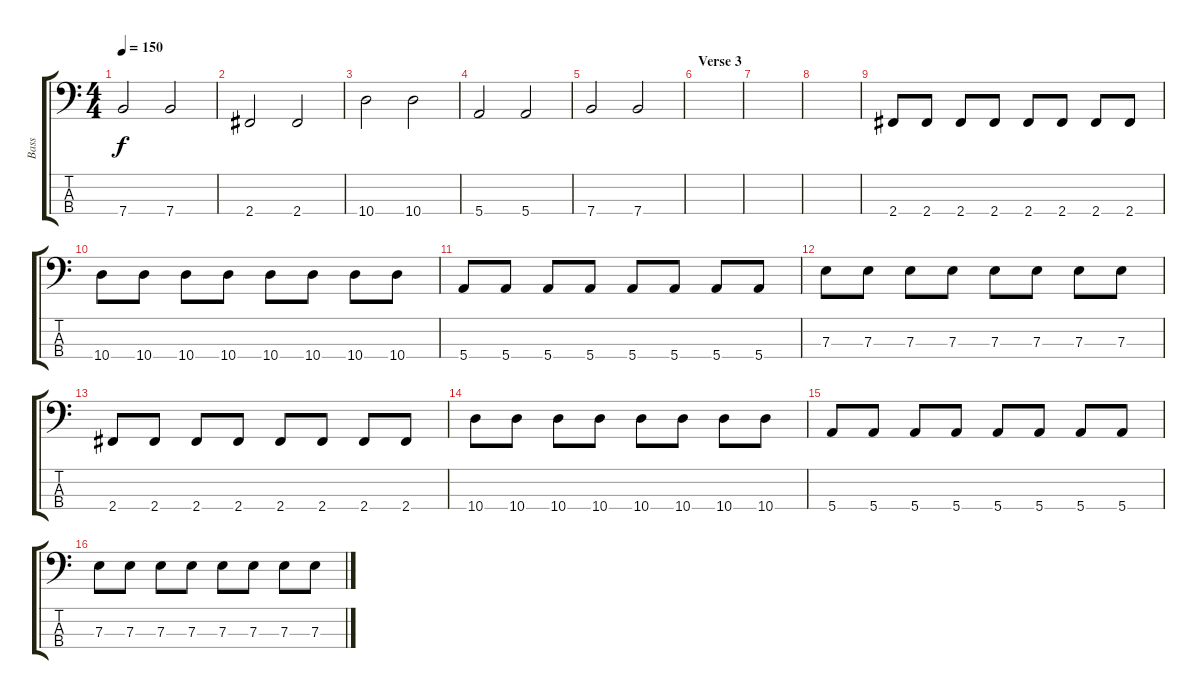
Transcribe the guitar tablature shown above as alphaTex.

\track ("Bass" "Bass") {instrument electricbasspick}
\staff {score tabs}
\tuning (G2 D2 A1 E1) {hide}
\ts (4 4)
\tempo 150
\clef f4
\ks c
7.4.2{dy f} 7.4.2 |
2.4.2 2.4.2 |
10.4.2 10.4.2 |
5.4.2 5.4.2 |
7.4.2 7.4.2 |
\section ("" "Verse 3 ")
|
|
|
2.4.8 2.4.8 2.4.8 2.4.8 2.4.8 2.4.8 2.4.8 2.4.8 |
10.4.8 10.4.8 10.4.8 10.4.8 10.4.8 10.4.8 10.4.8 10.4.8 |
5.4.8 5.4.8 5.4.8 5.4.8 5.4.8 5.4.8 5.4.8 5.4.8 |
7.3.8 7.3.8 7.3.8 7.3.8 7.3.8 7.3.8 7.3.8 7.3.8 |
2.4.8 2.4.8 2.4.8 2.4.8 2.4.8 2.4.8 2.4.8 2.4.8 |
10.4.8 10.4.8 10.4.8 10.4.8 10.4.8 10.4.8 10.4.8 10.4.8 |
5.4.8 5.4.8 5.4.8 5.4.8 5.4.8 5.4.8 5.4.8 5.4.8 |
7.3.8 7.3.8 7.3.8 7.3.8 7.3.8 7.3.8 7.3.8 7.3.8
